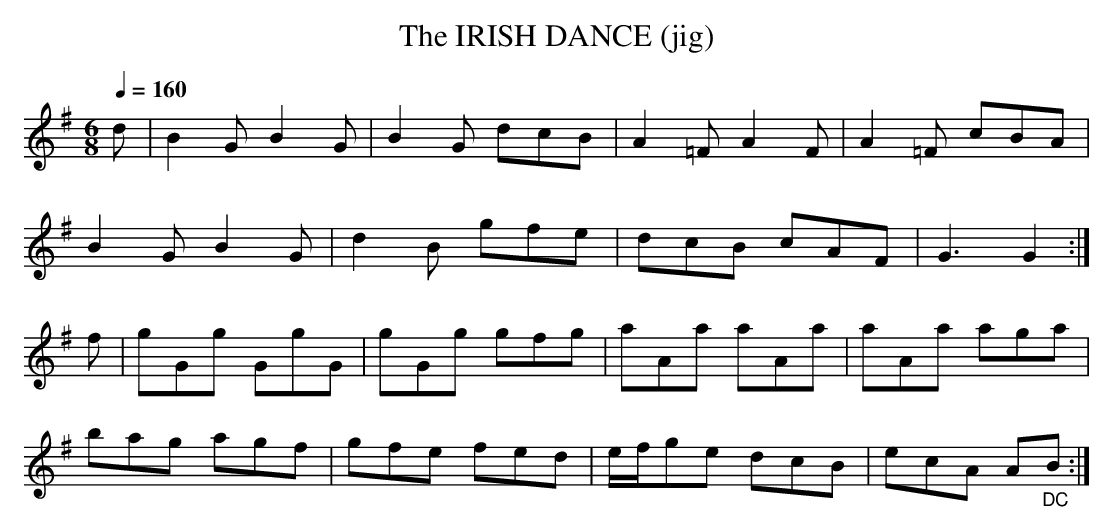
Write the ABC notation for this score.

X:1
T:IRISH DANCE (jig), The
Q:1/4=160
L:1/8
M:6/8
K:G
d|B2G B2G|B2G dcB|A2=F A2F|A2=F cBA|
B2G B2G|d2B gfe|dcB cAF|G3 G2 :|
f|gGg GgG|gGg gfg|aAa aAa|aAa aga|
bag agf|gfe fed|e/f/ge dcB|ecA A"_DC"B:|
